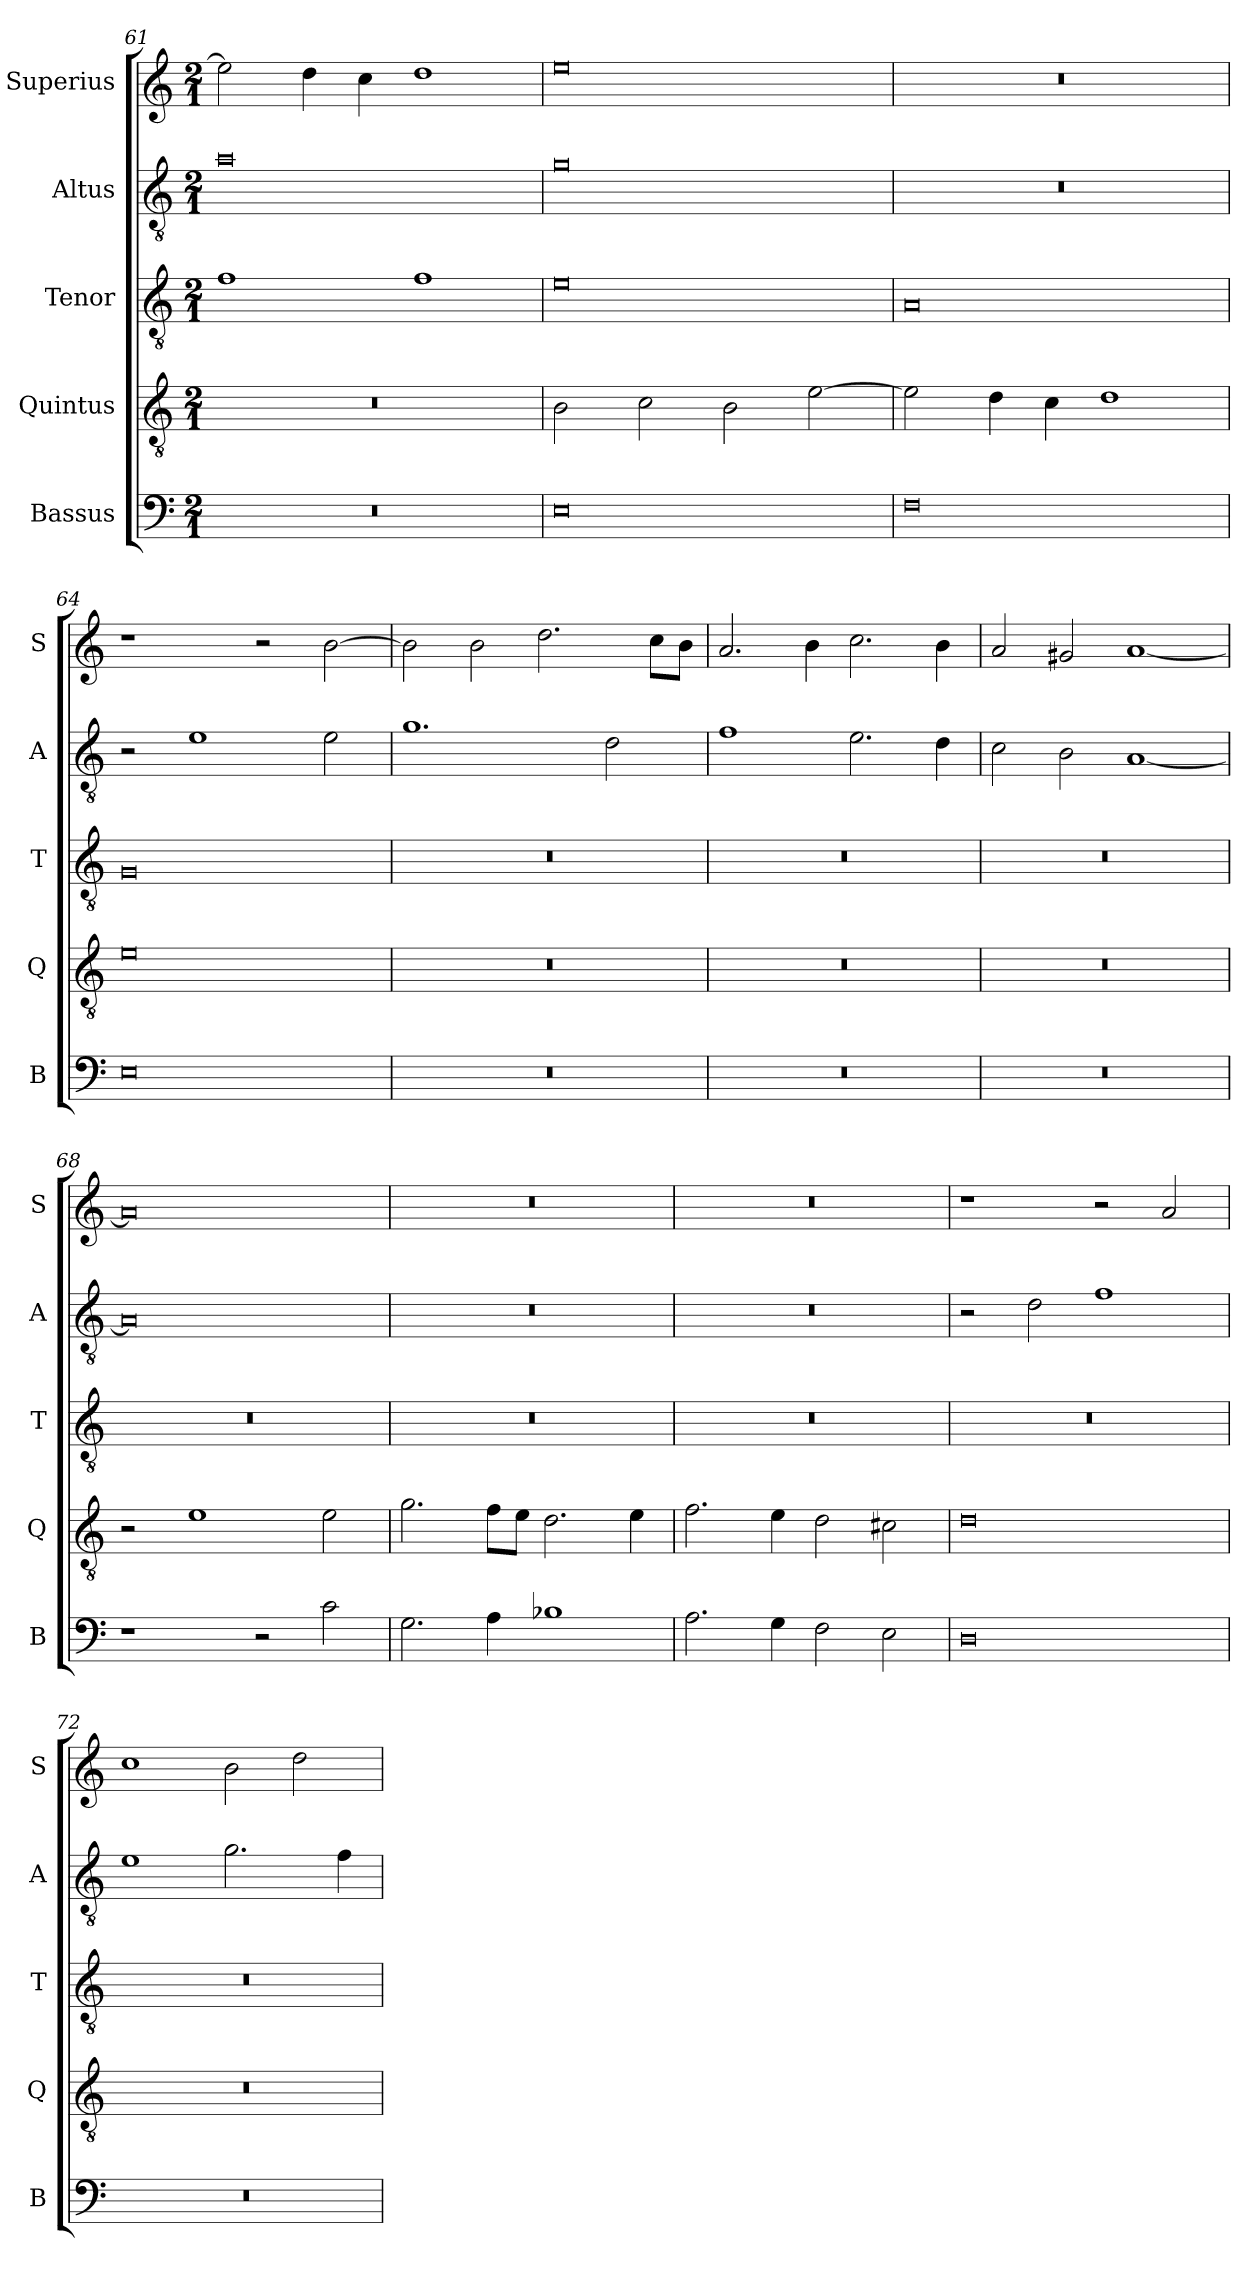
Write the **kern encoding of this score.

**kern	**kern	**kern	**kern	**kern
*part5	*part4	*part3	*part2	*part1
*staff5	*staff4	*staff3	*staff2	*staff1
*I"Bassus	*I"Quintus	*I"Tenor	*I"Altus	*I"Superius
*I'B	*I'Q	*I'T	*I'A	*I'S
*clefF4	*clefGv2	*clefGv2	*clefGv2	*clefG2
*k[]	*k[]	*k[]	*k[]	*k[]
*M2/1	*M2/1	*M2/1	*M2/1	*M2/1
=61	=61	=61	=61	=61
0r	0r	1f	0a	2ee\]
.	.	.	.	4dd\
.	.	.	.	4cc\
.	.	1f	.	1dd
=62	=62	=62	=62	=62
0E	2B\	0e	0g	0ee
.	2c\	.	.	.
.	2B\	.	.	.
.	[2e\	.	.	.
=63	=63	=63	=63	=63
0F	2e\]	0A	0r	0r
.	4d\	.	.	.
.	4c\	.	.	.
.	1d	.	.	.
=64	=64	=64	=64	=64
0E	0e	0G	2r	1r
.	.	.	1e	.
.	.	.	.	2r
.	.	.	2e\	[2b\
=65	=65	=65	=65	=65
0r	0r	0r	1.g	2b\]
.	.	.	.	2b\
.	.	.	.	2.dd\
.	.	.	2d\	.
.	.	.	.	8cc\L
.	.	.	.	8b\J
=66	=66	=66	=66	=66
0r	0r	0r	1f	2.a/
.	.	.	.	4b\
.	.	.	2.e\	2.cc\
.	.	.	4d\	4b\
=67	=67	=67	=67	=67
0r	0r	0r	2c\	2a/
.	.	.	2B\	2g#X/
.	.	.	[1A	[1a
=68	=68	=68	=68	=68
1r	2r	0r	0A]	0a]
.	1e	.	.	.
2r	.	.	.	.
2c\	2e\	.	.	.
=69	=69	=69	=69	=69
2.G\	2.g\	0r	0r	0r
4A\	8f\L	.	.	.
.	8e\J	.	.	.
1B-X	2.d\	.	.	.
.	4e\	.	.	.
=70	=70	=70	=70	=70
2.A\	2.f\	0r	0r	0r
4G\	4e\	.	.	.
2F\	2d\	.	.	.
2E\	2c#X\	.	.	.
=71	=71	=71	=71	=71
0D	0d	0r	2r	1r
.	.	.	2d\	.
.	.	.	1f	2r
.	.	.	.	2a/
=72	=72	=72	=72	=72
0r	0r	0r	1e	1cc
.	.	.	2.g\	2b\
.	.	.	.	2dd\
.	.	.	4f\	.
=	=	=	=	=
*-	*-	*-	*-	*-
